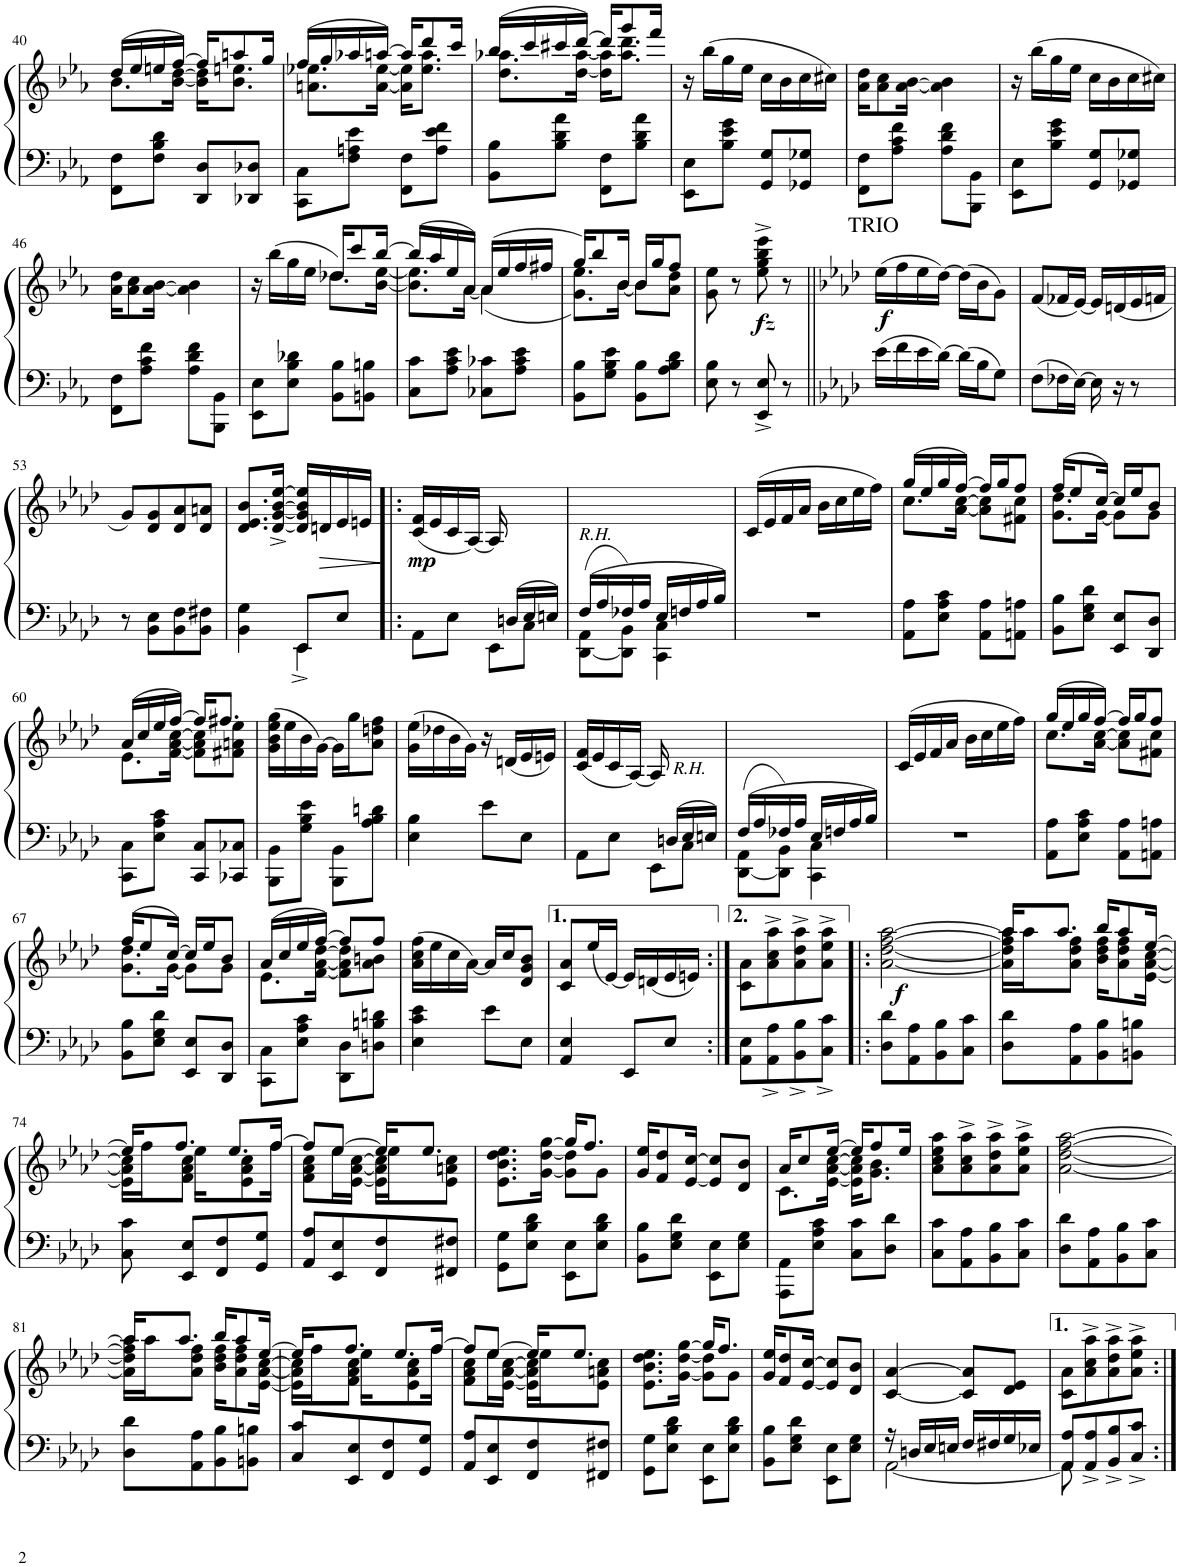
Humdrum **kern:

**kern	**kern	**dynam
*part1	*part1	*part1
*staff2	*staff1	*staff1/2
*I"Piano	*	*
*I'Pno.	*	*
!!LO:PB:g=z
*clefF4	*clefG2	*
*k[b-e-a-]	*k[b-e-a-]	*
*M2/4	*M2/4	*
=40	=40	=40
*	*^	*
8FF\ 8F\L	(16dd/LL	8.b-\L	.
.	16ee-/	.	.
8F\ 8B-\ 8d\J	16een/	.	.
.	[16ff/JJ)	[16b-\ [>16dd\Jk	.
8DD/ 8D/L	16ff/KL]	16b-\] 16dd\]KL	.
.	8aan/	8.b-\ 8.een\J	.
8DD-X/ 8D-X/J	.	.	.
.	16gg/Jk	.	.
=41	=41	=41	=41
8CC\ 8C\L	(16ff/LL	8.an\ 8.ee-X\L	.
.	16gg/	.	.
8F\ 8An\ 8e-\J	16aa-X/	.	.
.	[16aan/JJ)	[16a\ [16ee-\Jk	.
8FF\ 8F\L	16aa/KL]	16a\] 16ee-\]KL	.
.	8ddd/	8.ee-\ 8.aa\J	.
8A\ 8e-\ 8f\J	.	.	.
.	16ccc/Jk	.	.
=42	=42	=42	=42
8BB-\ 8B-\L	(16bb-/LL	8.dd\ 8.aa-X\L	.
.	16ccc/	.	.
8B-\ 8d\ 8a-\J	16ccc#X/	.	.
.	[16ddd/JJ)	[16dd\ [16aa-\Jk	.
8FF\ 8F\L	16ddd/KL]	16dd\] 16aa-\]KL	.
.	8ggg/	8.aa-\ 8.ddd\J	.
8B-\ 8d\ 8a-\J	.	.	.
.	16fff/Jk	.	.
*	*v	*v	*
=43	=43	=43
8EE-\ 8E-\L	16r	.
.	(16bb-\LL	.
8B-\ 8e-\ 8g\J	16gg\	.
.	16ee-\JJ	.
8GG/ 8G/L	16cc\LL	.
.	16b-\	.
8GG-X/ 8G-X/J	16cc\	.
.	16cc#X\JJ)	.
=44	=44	=44
8FF\ 8F\L	16a-\ 16dd\KL	.
.	8a-\ 8cc\	.
8A-\ 8c\ 8f\J	.	.
.	[16a-\ [16b-\Jk	.
8A-\ 8d\ 8f\L	4a-\] 4b-\]	.
8BBB-\ 8BB-\J	.	.
=45	=45	=45
8EE-\ 8E-\L	16r	.
.	(16bb-\LL	.
8B-\ 8e-\ 8g\J	16gg\	.
.	16ee-\JJ	.
8GG/ 8G/L	16cc\LL	.
.	16b-\	.
8GG-X/ 8G-X/J	16cc\	.
.	16cc#X\JJ)	.
!!LO:LB:g=z
=46	=46	=46
8FF\ 8F\L	16a-\ 16dd\KL	.
.	8a-\ 8cc\	.
8A-\ 8c\ 8f\J	.	.
.	[16a-\ [16b-\Jk	.
8A-\ 8d\ 8f\L	4a-\] 4b-\]	.
8BBB-\ 8BB-\J	.	.
=47	=47	=47
*	*^	*
8EE-\ 8E-\L	16r	4ryy	.
.	(16bb-\LL	.	.
8E-\ 8B-\ 8d-X\J	16gg\	.	.
.	16ee-\JJ	.	.
8BB-\ 8B-\L	16dd-X/KL)	8.dd-\L	.
.	8ccc/	.	.
8BBn\ 8Bn\J	.	.	.
.	[16bb-/Jk	[16b-\ [16ee-\Jk	.
=48	=48	=48	=48
8C\ 8c\L	(16bb-/LL]	8.b-\] 8.ee-\]L	.
.	16aa-/	.	.
8A-\ 8c\ 8e-\J	16ee-/	.	.
.	16a-/JJ)	[16a-\Jk	.
8C-X\ 8c-X\L	(16a-/LL	(4a-\]	.
.	16ee-/	.	.
8A-\ 8c-\ 8e-\J	16ff/	.	.
.	16ff#X/JJ	.	.
=49	=49	=49	=49
8BB-\ 8B-\L	16gg/KL)	8.g\ 8.ee-\L)	.
.	8bb-/	.	.
8G\ 8B-\ 8e-\J	.	.	.
.	16b-/Jk	[<16b-\Jk	.
8BB-\ 8B-\L	16b-/LL	8b-\L]	.
.	16gg/J	.	.
8A-\ 8B-\ 8d\J	8ff/J	8a-\ 8dd\J	.
*	*v	*v	*
=50	=50	=50
8E-\ 8B-\	8g\ 8ee-\	.
8r	8r	.
!	!	!LO:DY:b
8EE-/^ 8E-/^	8ee-\^ 8gg\^ 8bb-\^ 8eee-\^	fz
8r	8r	.
=51||	=51||	=51||
*k[b-e-a-d-]	*k[b-e-a-d-]	*
!	!LO:TX:a:t=TRIO	!
!	!	!LO:DY:b
16e-\LL	(16ee-\LL	f
16f\	16ff\	.
16e-\	16ee-\	.
[16d-\JJ	[16dd-\JJ)	.
16d-\LL]	(16dd-\LL]	.
16B-\J	16b-\J	.
8G\J	8g\J)	.
=52	=52	=52
8F\L	(8f/L	.
16F-X\L	16f-X/L	.
[16E-\JJ	[16e-/JJ)	.
16E-\]	16e-/LL]	.
16r	(16dn/	.
8r	16e-/	.
.	16fn/JJ	.
!!LO:LB:g=z
=53	=53	=53
8r	8g/L)	.
8BB-\ 8E-\L	8d-/ 8g/	.
8BB-\ 8F\	8d-/ 8a-/	.
8BB-\ 8F#X\J	8d-/ 8an/J	.
=54	=54	=54
*^	*	*
4BB-\ 4G\	4ryy	8.d-/ 8.e-/ 8.b-/L	.
.	.	[16d-/^ [16g/^ [16b-/^ [16ee-/^Jk	.
8EE-/L	4EE-^\	16d-/] 16g/] 16b-/] 16ee-/]LL	.
!	!	!	!LO:HP:b
.	.	16dn/	>
8E-/J	.	16e-/	.
.	.	16en/JJ	.
*v	*v	*	*
.	.	]
=55!|:	=55!|:	=55!|:
*^	*	*
!	!	!	!LO:DY:b
16ryy	8AA-\L	(16c/ 16f/LL	mp
.	.	16e-/	.
.	8E-\J	16c/	.
.	.	[16A-/JJ)	.
.	8EE-\L	16A-/]	.
16Dn/LL	.	8.ryy	.
16E-/	8C\J	.	.
16En/JJ	.	.	.
=56	=56	=56	=56
!LO:TX:a:i:t=R.H.	!	!	!
16F/LL	[8DD-\ 8AA-\L	2ryy	.
16A-/	.	.	.
16F-X/	8DD-\] 8BB-\J	.	.
16A-/JJ	.	.	.
16E-/LL	4CC\ 4C\	.	.
16Fn/	.	.	.
16A-/	.	.	.
16B-/JJ	.	.	.
*v	*v	*	*
=57	=57	=57
2r	(16c/LL	.
.	16e-/	.
.	16f/	.
.	16a-/JJ	.
.	16b-\LL	.
.	16cc\	.
.	16ee-\	.
.	16ff\JJ)	.
=58	=58	=58
*	*^	*
8AA-\ 8A-\L	(16gg/LL	8.cc\L	.
.	16ee-/	.	.
8E-\ 8A-\ 8c\J	16gg/	.	.
.	[16ff/JJ)	[16a-\ [>16cc\Jk	.
8AA-\ 8A-\L	16ff/LL]	8a-\] 8cc\]L	.
.	16gg/J	.	.
8AAn\ 8An\J	8ff/J	8f#X\ 8cc\J	.
=59	=59	=59	=59
8BB-\ 8B-\L	(16ff/KL	8.g\ 8.dd-\L	.
.	8ee-/	.	.
8E-\ 8G\ 8d-\J	.	.	.
.	[16cc/Jk)	[16g\Jk	.
8EE-/ 8E-/L	16cc/LL]	8g\L]	.
.	16ee-/J	.	.
8DD-/ 8D-/J	8b-/J	8g\J	.
!!LO:LB:g=z	!!
=60	=60	=60	=60
8CC\ 8C\L	(16a-/LL	8.e-\L	.
.	16cc/	.	.
8E-\ 8A-\ 8c\J	16ee-/	.	.
.	[16ff/JJ)	[16f\ [16a-\ [>16cc\Jk	.
8CC/ 8C/L	16ff/KL]	8f\] 8a-\] 8cc\]L	.
.	8.ff#X/J	.	.
8CC-X/ 8C-X/J	.	8f#X\ 8an\ 8ee-\J	.
*	*v	*v	*
=61	=61	=61
8BBB-\ 8BB-\L	(16g\ 16b-\ 16ee-\ 16gg\LL	.
.	16ee-\	.
8G\ 8B-\ 8e-\J	16b-\	.
.	[16g\JJ)	.
8BBB-\ 8BB-\L	16g\LL]	.
.	16gg\J	.
8A-\ 8B-\ 8dn\J	8a-\ 8ddn\ 8ff\J	.
=62	=62	=62
4E-\ 4B-\	(16g\ 16ee-\LL	.
.	16dd-X\	.
.	16b-\	.
.	16g\JJ)	.
8e-\L	16r	.
.	(16dn/LL	.
8E-\J	16e-/	.
.	16en/JJ)	.
=63	=63	=63
*^	*	*
16ryy	8AA-\L	(16c/ 16f/LL	.
.	.	16e-/	.
.	8E-\J	16c/	.
.	.	[16A-/JJ)	.
.	8EE-\L	16A-/]	.
16Dn/LL	.	8.ryy	.
!LO:TX:a:i:t=R.H.	!	!	!
16E-/	8C\J	.	.
16En/JJ	.	.	.
=64	=64	=64	=64
16F/LL	[8DD-\ 8AA-\L	2ryy	.
16A-/	.	.	.
16F-X/	8DD-\] 8BB-\J	.	.
16A-/JJ	.	.	.
16E-/LL	4CC\ 4C\	.	.
16Fn/	.	.	.
16A-/	.	.	.
16B-/JJ	.	.	.
*v	*v	*	*
=65	=65	=65
2r	(16c/LL	.
.	16e-/	.
.	16f/	.
.	16a-/JJ	.
.	16b-\LL	.
.	16cc\	.
.	16ee-\	.
.	16ff\JJ)	.
=66	=66	=66
*	*^	*
8AA-\ 8A-\L	(16gg/LL	8.cc\L	.
.	16ee-/	.	.
8E-\ 8A-\ 8c\J	16gg/	.	.
.	[16ff/JJ)	[16a-\ [>16cc\Jk	.
8AA-\ 8A-\L	16ff/LL]	8a-\] 8cc\]L	.
.	16gg/J	.	.
8AAn\ 8An\J	8ff/J	8f#X\ 8cc\J	.
!!LO:LB:g=z	!!
=67	=67	=67	=67
8BB-\ 8B-\L	(16ff/KL	8.g\ 8.dd-\L	.
.	8ee-/	.	.
8E-\ 8G\ 8d-\J	.	.	.
.	[16cc/Jk)	[16g\Jk	.
8EE-/ 8E-/L	16cc/LL]	8g\L]	.
.	16ee-/J	.	.
8DD-/ 8D-/J	8b-/J	8g\J	.
=68	=68	=68	=68
8CC\ 8C\L	(16a-/LL	8.e-\L	.
.	16cc/	.	.
8E-\ 8A-\ 8c\J	16ee-/	.	.
.	[16ff/JJ)	[16f\ [16a-\ [>16dd-\Jk	.
8DD-\ 8D-\L	8ff/L]	8f\] 8a-\] 8dd-\]L	.
8Dn\ 8Bn\ 8dn\J	8ff/J	8a-\ 8bn\J	.
*	*v	*v	*
=69	=69	=69
4E-\ 4c\ 4e-\	(16a-\ 16cc\ 16ff\LL	.
.	16ee-\	.
.	16cc\	.
.	[<16a-\JJ)	.
8e-\L	16a-/LL]	.
.	16cc/J	.
8E-\J	8d-/ 8g/ 8b-/J	.
=70	=70	=70
4AA-/ 4E-/	8c/ 8a-/L	.
.	(16ee-/L	.
.	[16e-/JJ)	.
8EE-/L	16e-/LL]	.
.	(16dn/	.
8E-/J	16e-/	.
.	16en/JJ)	.
=71:|!	=71:|!	=71:|!
8AA-\ 8E-\L	8c\ 8a-\L	.
8AA-\^< 8A-\^<	8a-\^ 8cc\^ 8aa-\^	.
8BB-\^< 8B-\^<	8a-\^ 8dd-\^ 8aa-\^	.
8C\^< 8c\^<J	8a-\^ 8ee-\^ 8aa-\^J	.
=72!|:	=72!|:	=72!|:
!	!	!LO:DY:b
8D-\ 8d-\L	[2a-\ [2dd-\ [>2ff\ [>2aa-\	f
8AA-\ 8A-\	.	.
8BB-\ 8B-\	.	.
8C\ 8c\J	.	.
=73	=73	=73
*	*^	*
8D-\ 8d-\L	16aa-/KL	16a-\] 16dd-\] 16ff\] 16aa-\]LL	.
.	8.aa-/J	16aa-\J	.
8AA-\ 8A-\	.	8a-\ 8dd-\ 8ff\J	.
8BB-\ 8B-\	16bb-/KL	16b-\ 16dd-\ 16ff\KL	.
.	8aa-/	8a-\ 8dd-\ 8ff\	.
8BBn\ 8Bn\J	.	.	.
.	[16ee-/Jk	[16e-\ [16a-\ [>16cc\Jk	.
!!LO:LB:g=z	!!
=74	=74	=74	=74
8C\ 8c\	16ee-/KL]	16e-\] 16a-\] 16cc\]LL	.
.	8.ff/J	16ff\J	.
8EE-/ 8E-/L	.	8f\ 8a-\ 8cc\J	.
8FF/ 8F/	8.ee-/L	16ee-\KL	.
.	.	8e-\ 8a-\ 8cc\	.
8GG/ 8G/J	.	.	.
.	[16ff/Jk	16ff\Jk	.
=75	=75	=75	=75
8AA-/ 8A-/L	8ff/L]	8f\ 8a-\ 8cc\L	.
8EE-/ 8E-/	[8ee-/J	16ee-\L	.
.	.	[16e-\ [16a-\ [>16cc\JJ	.
8FF/ 8F/	16ee-/KL]	16e-\] 16a-\] 16cc\]LL	.
.	8.ee-/J	16ee-\J	.
8FF#X/ 8F#X/J	.	8e-\ 8an\ 8cc\J	.
=76	=76	=76	=76
8GG\ 8G\L	8.e-\ 8.b-\ 8.dd-\ 8.ee-\L	4ryy	.
8E-\ 8B-\ 8d-\J	.	.	.
.	[16g\ [16dd-\ [>16gg\Jk	.	.
8EE-\ 8E-\L	16gg/KL]	8g\] 8dd-\]L	.
.	8.ff/J	.	.
8E-\ 8B-\ 8d-\J	.	8g\J	.
*	*v	*v	*
=77	=77	=77
8BB-\ 8B-\L	16g/ 16ee-/KL	.
.	8f/ 8dd-/	.
8E-\ 8G\ 8d-\J	.	.
.	[16e-/ [16cc/Jk	.
8EE-\ 8E-\L	8e-/] 8cc/]L	.
8E-\ 8G\J	8d-/ 8b-/J	.
=78	=78	=78
*	*^	*
8AAA-\ 8AA-\L	16a-/KL	8.c\L	.
.	8cc/	.	.
8E-\ 8A-\ 8c\J	.	.	.
.	[16ee-/Jk	[16e-\ [16a-\ [>16cc\Jk	.
8C\ 8c\L	16ee-/KL]	16e-\] 16a-\] 16cc\]KL	.
.	8ff/	8.g\ 8.b-\J	.
8D-\ 8d-\J	.	.	.
.	16ee-/Jk	.	.
*	*v	*v	*
=79	=79	=79
8C\ 8c\L	8a-\ 8cc\ 8ee-\ 8aa-\L	.
8AA-\ 8A-\	8a-\^ 8cc\^ 8aa-\^	.
8BB-\ 8B-\	8a-\^ 8dd-\^ 8aa-\^	.
8C\ 8c\J	8a-\^ 8ee-\^ 8aa-\^J	.
=80	=80	=80
8D-\ 8d-\L	[2a-\ [2dd-\ [>2ff\ [>2aa-\	.
8AA-\ 8A-\	.	.
8BB-\ 8B-\	.	.
8C\ 8c\J	.	.
!!LO:LB:g=z
=81	=81	=81
*	*^	*
8D-\ 8d-\L	16aa-/KL	16a-\] 16dd-\] 16ff\] 16aa-\]LL	.
.	8.aa-/J	16aa-\J	.
8AA-\ 8A-\	.	8a-\ 8dd-\ 8ff\J	.
8BB-\ 8B-\	16bb-/KL	16b-\ 16dd-\ 16ff\KL	.
.	8aa-/	8a-\ 8dd-\ 8ff\	.
8BBn\ 8Bn\J	.	.	.
.	[16ee-/Jk	[16e-\ [16a-\ [>16cc\Jk	.
=82	=82	=82	=82
8C/ 8c/L	16ee-/KL]	16e-\] 16a-\] 16cc\]LL	.
.	8.ff/J	16ff\J	.
8EE-/ 8E-/	.	8f\ 8a-\ 8cc\J	.
8FF/ 8F/	8.ee-/L	16ee-\KL	.
.	.	8e-\ 8a-\ 8cc\	.
8GG/ 8G/J	.	.	.
.	[16ff/Jk	16ff\Jk	.
=83	=83	=83	=83
8AA-/ 8A-/L	8ff/L]	8f\ 8a-\ 8cc\L	.
8EE-/ 8E-/	[8ee-/J	16ee-\L	.
.	.	[16e-\ [16a-\ [>16cc\JJ	.
8FF/ 8F/	16ee-/KL]	16e-\] 16a-\] 16cc\]LL	.
.	8.ee-/J	16ee-\J	.
8FF#X/ 8F#X/J	.	8e-\ 8an\ 8cc\J	.
=84	=84	=84	=84
8GG\ 8G\L	8.e-\ 8.b-\ 8.dd-\ 8.ee-\L	4ryy	.
8E-\ 8B-\ 8d-\J	.	.	.
.	[16g\ [16dd-\ [>16gg\Jk	.	.
8EE-\ 8E-\L	16gg/KL]	8g\] 8dd-\]L	.
.	8.ff/J	.	.
8E-\ 8B-\ 8d-\J	.	8g\J	.
*	*v	*v	*
=85	=85	=85
8BB-\ 8B-\L	16g/ 16ee-/KL	.
.	8f/ 8dd-/	.
8E-\ 8G\ 8d-\J	.	.
.	[16e-/ [16cc/Jk	.
8EE-\ 8E-\L	8e-/] 8cc/]L	.
8E-\ 8G\J	8d-/ 8b-/J	.
=86	=86	=86
*^	*	*
16r	[2AA-\	[4c/ [4a-/	.
16Dn/LL	.	.	.
16E-/	.	.	.
16En/JJ	.	.	.
16F/LL	.	8c/] 8a-/]L	.
16F#X/	.	.	.
16G/	.	8d-/ 8e-/J	.
16E-X/JJ	.	.	.
=87	=87	=87	=87
8AA-/ 8A-/L	8AA-\]	8c\ 8a-\L	.
8AA-/^< 8A-/^<	4.ryy	8a-\^ 8cc\^ 8aa-\^	.
8BB-/^< 8B-/^<	.	8a-\^ 8dd-\^ 8aa-\^	.
8C/^< 8c/^<J	.	8a-\^ 8ee-\^ 8aa-\^J	.
*v	*v	*	*
=:|!	=:|!	=:|!
*-	*-	*-
